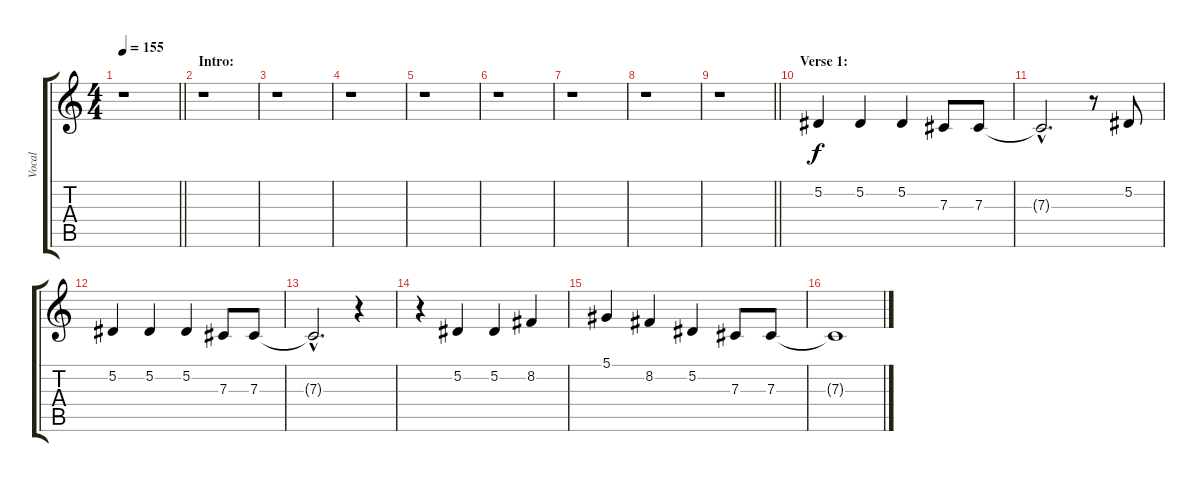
\track ("Vocal" "Vocal") {instrument oboe}
\staff {score tabs}
\tuning (Eb4 Bb3 Gb3 Db3 Ab2 Eb2) {hide}
\ts (4 4)
\tempo 155
\clef g2
\barLineRight lightlight
\ks c
r.1{dy f instrument oboe} |
\section ("" "Intro:")
r.1 |
r.1 |
r.1 |
r.1 |
r.1 |
r.1 |
r.1 |
\barLineRight lightlight
r.1 |
\section ("" "Verse 1:")
5.2.4 5.2.4 5.2.4 7.3.8 7.3.8 |
7.3{hac t}.2{d} r.8 5.2.8 |
5.2.4 5.2.4 5.2.4 7.3.8 7.3.8 |
7.3{hac t}.2{d} r.4 |
r.4 5.2.4 5.2.4 8.2.4 |
5.1.4 8.2.4 5.2.4 7.3.8 7.3.8 |
7.3{t}.1
